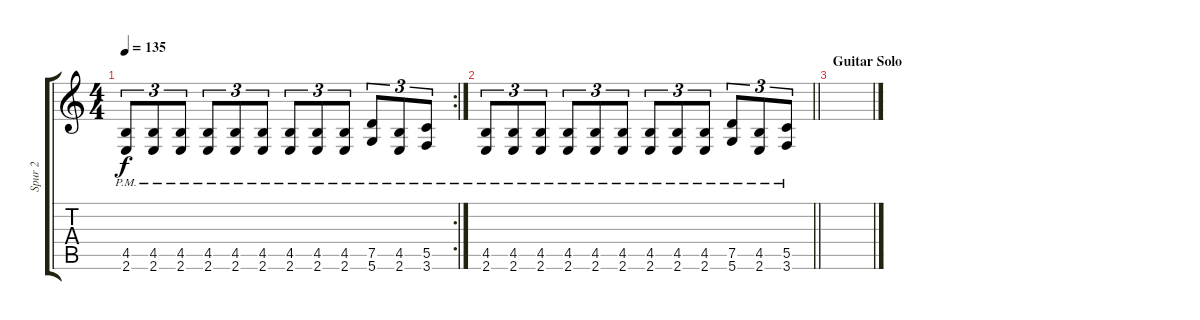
\track ("Spur 2" "Spur 2") {instrument distortionguitar}
\staff {score tabs}
\tuning (D4 A3 F3 C3 G2 D2) {hide}
\rc 2
\ts (4 4)
\tempo 135
\clef g2
\ks c
(4.5{pm} 2.6{pm}).8{tu (3 2) dy f} (4.5{pm} 2.6{pm}).8{tu (3 2)} (4.5{pm} 2.6{pm}).8{tu (3 2)} (4.5{pm} 2.6{pm}).8{tu (3 2)} (4.5{pm} 2.6{pm}).8{tu (3 2)} (4.5{pm} 2.6{pm}).8{tu (3 2)} (4.5{pm} 2.6{pm}).8{tu (3 2)} (4.5{pm} 2.6{pm}).8{tu (3 2)} (4.5{pm} 2.6{pm}).8{tu (3 2)} (7.5{pm} 5.6{pm}).8{tu (3 2)} (4.5{pm} 2.6{pm}).8{tu (3 2)} (5.5{pm} 3.6{pm}).8{tu (3 2)} |
\barLineRight lightlight
(4.5{pm} 2.6{pm}).8{tu (3 2)} (4.5{pm} 2.6{pm}).8{tu (3 2)} (4.5{pm} 2.6{pm}).8{tu (3 2)} (4.5{pm} 2.6{pm}).8{tu (3 2)} (4.5{pm} 2.6{pm}).8{tu (3 2)} (4.5{pm} 2.6{pm}).8{tu (3 2)} (4.5{pm} 2.6{pm}).8{tu (3 2)} (4.5{pm} 2.6{pm}).8{tu (3 2)} (4.5{pm} 2.6{pm}).8{tu (3 2)} (7.5{pm} 5.6{pm}).8{tu (3 2)} (4.5{pm} 2.6{pm}).8{tu (3 2)} (5.5{pm} 3.6{pm}).8{tu (3 2)} |
\section ("" "Guitar Solo")
